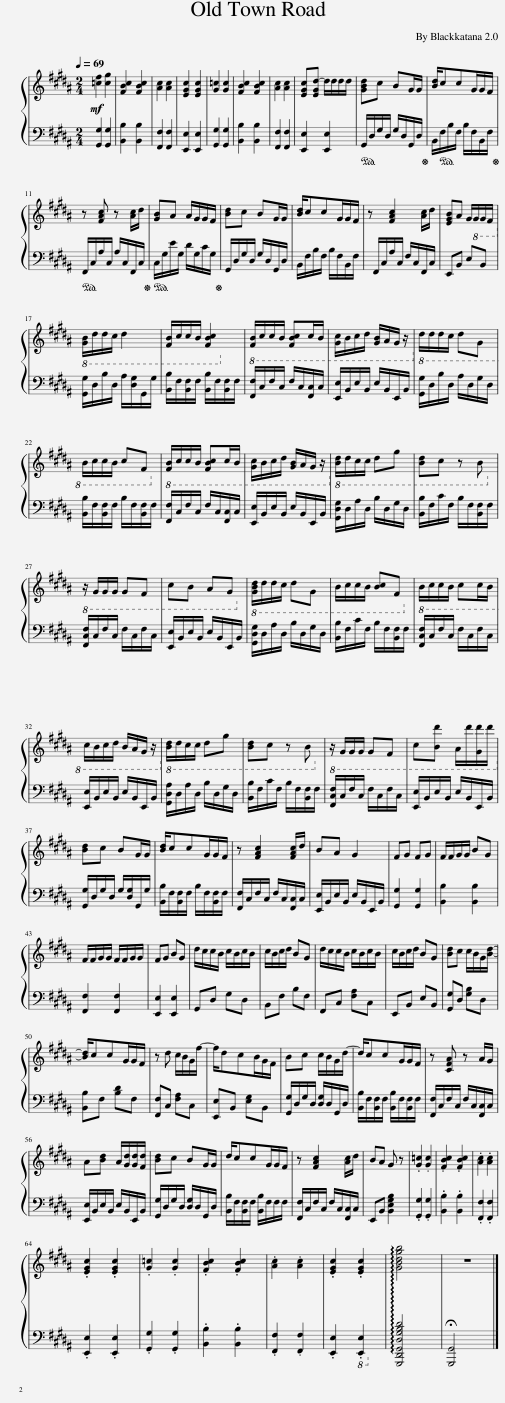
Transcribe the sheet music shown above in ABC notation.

X:1
%%score { 1 | 2 }
L:1/8
Q:1/4=69
M:2/4
I:linebreak $
K:B
V:1 treble
V:2 bass
V:1
!mf! [=cf]2 [cg]2 | [FBc]2 [FBc]2 | [Ac]2 [Ac]2 | [EGc]2 [EGc]2 | [G=c]2 [Gc]2 | %5
 [FBc]2 [FBc]2 | [Ac]2 [Ac]2 | [EGc][EGd-] d/d/d/d/ | [GBd]c BG/G/ | [Bd]/ccG/G/F/ |$ %10
 z [FAc] z [Ac]/d/ | [GB]A A/G/G/F/ | [Bd]c BG/G/ | [Bd]/ccG/G/F/ | z [FAc]2 [Ac]/d/ | %15
 [EGB]A G/!8vb(!G,/G,/F,/!8vb)! |$!8vb(! [G,B,]/D/D/C/ D2 | [F,B,]/C/C/B,/ [F,B,C]2!8vb)! |!8vb(! [F,B,]/C/C/B,/ [F,B,C]C/B,/ | [G,C]/B,/C/D/ [G,B,]/A,/G,/ z/!8vb)! | %20
!8vb(! D/D/D/C/ DG, |$ B,/C/C/B,/ CF,!8vb)! |!8vb(! [F,B,]/C/C/B,/ [F,B,C]C/B,/ | [G,C]/B,/C/D/ [G,B,]/A,/G,/ z/!8vb)! |!8vb(! [B,D]/D/C/C/ DG | %25
 [B,D]C z B,!8vb)! |$!8vb(! z/ G,/G,/G,/ G,F, | CB, A,G,!8vb)! |!8vb(! [G,B,D]/D/D/C/ DG, | B,/C/C/B,/ [B,C]F,!8vb)! | %30
!8vb(! B,/C/C/B,/ CC/B,/ |$ C/B,/C/D/ B,/A,/G,/ z/!8vb)! |!8vb(! [B,D]/D/C/C/ DG | [B,D]C z B,!8vb)! |!8vb(! z/ G,/G,/G,/ G,F, | %35
 C[B,d] A,/d/[G,d]/d/!8vb)! |$ [Bd]c BG/G/ | [Bd]/ccG/G/F/ | z [FAc]2 [FAc]/d/ | BA G2 | %40
 FG FG | F/F/G/G/ BG |$ F/F/G/G/ F/F/G/G/ | FG BG | d/c/c/B/ c/B/c/B/ | %45
 c/B/c/d/ BG | d/c/c/B/ c/B/c/B/ | c/B/c/d/ BG | [Bd]c c/B/G/[Bd]/- |$ [Bd]/ccG/G/F/ | %50
 z d c/B/G/f/- | f/dcB/G/F/ | Bc c/B/G/d/- | d/ccG/G/F/ | z [CFA] z A/G/ |$ %55
 A[Bd] A/[Gd]/[Gd]/[Fd]/ | [Bd]c BG/G/ | d/ccG/G/F/ | z [FAc]2 [Ac]/d/ | BA G z | %60
 .[G=c]2 .[Gc]2 | .[FBc]2 .[FBc]2 | .[Ac]2 .[Ac]2 |$ .[EGc]2 .[EGc]2 | .[G=c]2 .[Gc]2 | %65
 .[FBc]2 .[FBc]2 | .[Ac]2 .[Ac]2 | .[EGc]2 .[EGc]2 | !arpeggio![GBdgb]4 | z4 |] %70
V:2
 [G,,G,]2 [G,,G,]2 | [B,,B,]2 [B,,B,]2 | [F,,F,]2 [F,,F,]2 | [E,,E,]2 [E,,E,]2 | [G,,G,]2 [G,,G,]2 | %5
 [B,,B,]2 [B,,B,]2 | [F,,F,]2 [F,,F,]2 | [E,,E,]2 [E,,E,]2 |!ped! G,,/D,/G,/D,/ G,/D,/G,,/D,/!ped-up! | B,,/!ped!F,/B,/F,/ B,/F,/B,,/F,/!ped-up! |$ %10
!ped! F,,/C,/A,/C,/ A,/C,/F,,/C,/!ped-up! |!ped! C,/G,/E/G,/ D/G,/C/G,/!ped-up! | G,,/D,/G,/D,/ G,/D,/G,,/D,/ | B,,/F,/B,/F,/ B,/F,/B,,/F,/ | F,,/C,/A,/C,/ F,/C,/F,,/C,/ | %15
 E,,B,, E,B,, |$ [G,,G,]/D,/B,/D,/ A,/[D,G,]/G,,/G,/ | [B,,B,]/F,/[B,,F,]/F,/ [B,,B,]/F,/[B,,F,]/F,/ | [F,,F,]/C,/F,/C,/ F,/C,/[F,,C,]/C,/ | [E,,E,]/B,,/E,/B,,/ E,/B,,/E,,/B,,/ | %20
 [G,,G,]/D,/B,/D,/ A,/D,/G,/D,/ |$ [B,,B,]/F,/[B,,F,]/F,/ B,/F,/[B,,F,]/F,/ | [F,,F,]/C,/F,/C,/ F,/C,/[F,,C,]/C,/ | [E,,E,]/B,,/E,/B,,/ E,/B,,/E,,/B,,/ | [G,,D,G,]/D,/A,/D,/ B,/D,/G,/D,/ | %25
 [B,,B,]/F,/C/F,/ B,/F,/[B,,F,]/F,/ |$ [F,,C,F,]/C,/F,/C,/ F,/C,/F,/C,/ | [E,,E,]/B,,/E,/B,,/ E,/B,,/E,,/B,,/ | [G,,D,G,]/D,/A,/D,/ B,/D,/G,/D,/ | [B,,B,]/F,/C/F,/ B,/F,/[B,,F,]/F,/ | %30
 [F,,C,F,]/C,/F,/C,/ F,/C,/F,/C,/ |$ [E,,E,]/B,,/E,/B,,/ E,/B,,/E,,/B,,/ | [G,,D,A,]/D,/A,/D,/ B,/D,/G,/D,/ | [B,,B,]/F,/C/F,/ B,/F,/[B,,F,]/F,/ | [F,,C,F,]/C,/F,/C,/ F,/C,/F,/C,/ | %35
 [E,,E,]/B,,/E,/B,,/ E,/B,,/E,,/B,,/ |$ [G,,G,]/D,/G,/D,/ G,/[D,G,]/G,,/G,/ | [B,,B,]/F,/[B,,F,]/F,/ B,/F,/[B,,F,]/F,/ | [F,,F,]/C,/F,/C,/ F,/C,/[F,,C,]/C,/ | [E,,E,]/B,,/E,/B,,/ E,/B,,/E,,/B,,/ | %40
 [G,,G,]2 [G,,G,]2 | [B,,B,]2 [B,,B,]2 |$ [F,,F,]2 [F,,F,]2 | [E,,E,]2 [E,,E,]2 | G,,D, G,D, | %45
 B,,F, B,F, | F,,C, [F,A,]C, | E,,B,, E,B,, | [G,,G,]D, [G,B,]D, |$ [B,,B,]F, [B,D]F, | %50
 [F,,F,]C, [F,A,]C, | [E,,E,]B,, [E,G,]B,, | [G,,G,]/D,/G,/D,/ [D,G,]/D,/G,,/D,/ | [B,,B,]/F,/[B,,F,]/F,/ [B,,B,]/F,/[B,,F,]/F,/ | [F,,F,]/C,/F,/C,/ F,/C,/[F,,C,]/C,/ |$ %55
 [E,,E,]/B,,/E,/B,,/ E,/B,,/E,,/B,,/ | [G,,G,]/D,/G,/D,/ [D,G,]/D,/G,,/D,/ | [B,,B,]/F,/[B,,F,]/F,/ [B,,B,]/F,/F,/F,/ | [F,,F,]/C,/F,/C,/ F,/C,/[F,,C,]/C,/ | E,,B,, [B,,E,G,B,]2 | %60
 .[G,,G,]2 .[G,,G,]2 | .[B,,B,]2 .[B,,B,]2 | .[F,,F,]2 .[F,,F,]2 |$ .[E,,E,]2 .[E,,E,]2 | .[G,,G,]2 .[G,,G,]2 | %65
 .[B,,B,]2 .[B,,B,]2 | .[F,,F,]2 .[F,,F,]2 | .[E,,E,]2!8vb(! .[E,,,E,,]2!8vb)! | [G,,,D,,G,,D,G,B,D]4 | !fermata![G,,,G,,]4 |] %70
